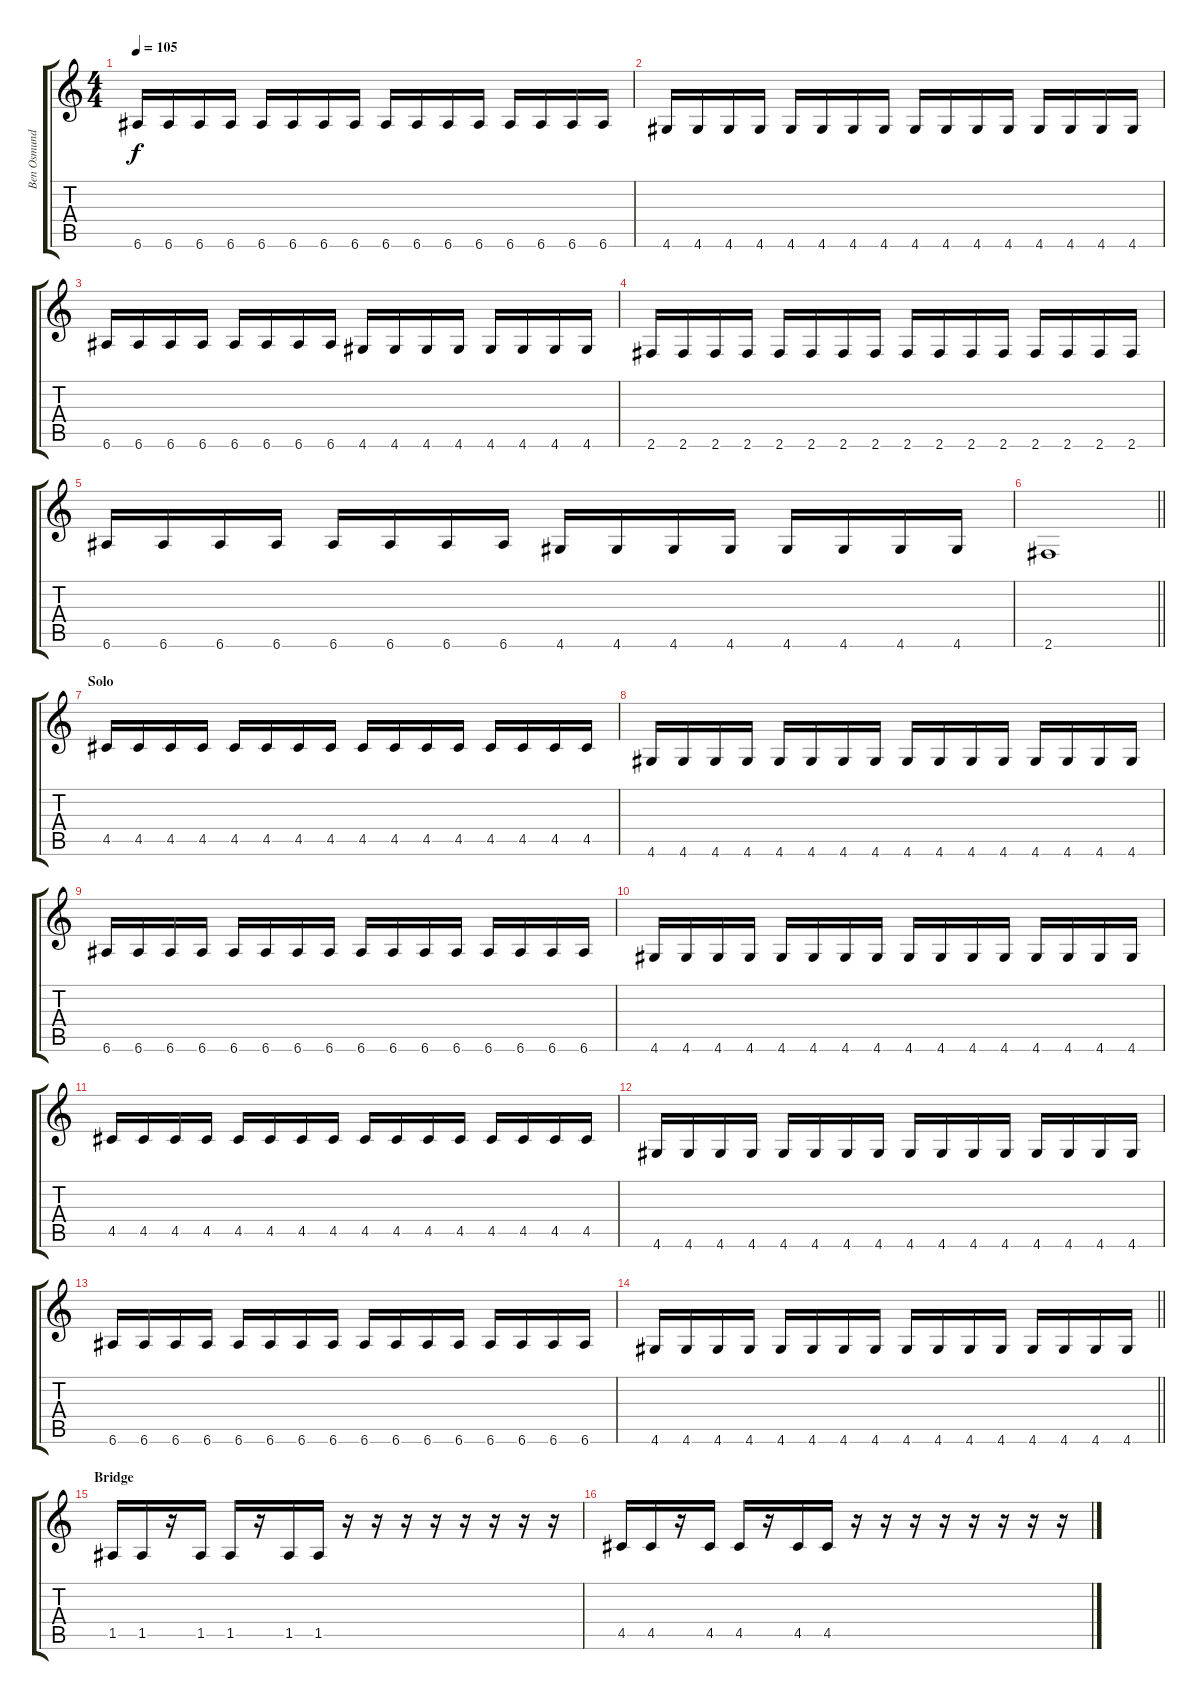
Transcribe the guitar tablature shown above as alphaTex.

\track ("Ben Osmundson" "Ben Osmund") {instrument electricbasspick}
\staff {score tabs}
\tuning (E4 B3 G3 D3 A2 E2) {hide}
\ts (4 4)
\tempo 105
\clef g2
\ks c
6.6.16{dy f} 6.6.16 6.6.16 6.6.16 6.6.16 6.6.16 6.6.16 6.6.16 6.6.16 6.6.16 6.6.16 6.6.16 6.6.16 6.6.16 6.6.16 6.6.16 |
4.6.16 4.6.16 4.6.16 4.6.16 4.6.16 4.6.16 4.6.16 4.6.16 4.6.16 4.6.16 4.6.16 4.6.16 4.6.16 4.6.16 4.6.16 4.6.16 |
6.6.16 6.6.16 6.6.16 6.6.16 6.6.16 6.6.16 6.6.16 6.6.16 4.6.16 4.6.16 4.6.16 4.6.16 4.6.16 4.6.16 4.6.16 4.6.16 |
2.6.16 2.6.16 2.6.16 2.6.16 2.6.16 2.6.16 2.6.16 2.6.16 2.6.16 2.6.16 2.6.16 2.6.16 2.6.16 2.6.16 2.6.16 2.6.16 |
6.6.16 6.6.16 6.6.16 6.6.16 6.6.16 6.6.16 6.6.16 6.6.16 4.6.16 4.6.16 4.6.16 4.6.16 4.6.16 4.6.16 4.6.16 4.6.16 |
\barLineRight lightlight
2.6.1 |
\section ("" "Solo")
4.5.16 4.5.16 4.5.16 4.5.16 4.5.16 4.5.16 4.5.16 4.5.16 4.5.16 4.5.16 4.5.16 4.5.16 4.5.16 4.5.16 4.5.16 4.5.16 |
4.6.16 4.6.16 4.6.16 4.6.16 4.6.16 4.6.16 4.6.16 4.6.16 4.6.16 4.6.16 4.6.16 4.6.16 4.6.16 4.6.16 4.6.16 4.6.16 |
6.6.16 6.6.16 6.6.16 6.6.16 6.6.16 6.6.16 6.6.16 6.6.16 6.6.16 6.6.16 6.6.16 6.6.16 6.6.16 6.6.16 6.6.16 6.6.16 |
4.6.16 4.6.16 4.6.16 4.6.16 4.6.16 4.6.16 4.6.16 4.6.16 4.6.16 4.6.16 4.6.16 4.6.16 4.6.16 4.6.16 4.6.16 4.6.16 |
4.5.16 4.5.16 4.5.16 4.5.16 4.5.16 4.5.16 4.5.16 4.5.16 4.5.16 4.5.16 4.5.16 4.5.16 4.5.16 4.5.16 4.5.16 4.5.16 |
4.6.16 4.6.16 4.6.16 4.6.16 4.6.16 4.6.16 4.6.16 4.6.16 4.6.16 4.6.16 4.6.16 4.6.16 4.6.16 4.6.16 4.6.16 4.6.16 |
6.6.16 6.6.16 6.6.16 6.6.16 6.6.16 6.6.16 6.6.16 6.6.16 6.6.16 6.6.16 6.6.16 6.6.16 6.6.16 6.6.16 6.6.16 6.6.16 |
\barLineRight lightlight
4.6.16 4.6.16 4.6.16 4.6.16 4.6.16 4.6.16 4.6.16 4.6.16 4.6.16 4.6.16 4.6.16 4.6.16 4.6.16 4.6.16 4.6.16 4.6.16 |
\section ("" "Bridge")
1.5.16 1.5.16 r.16 1.5.16 1.5.16 r.16 1.5.16 1.5.16 r.16 r.16 r.16 r.16 r.16 r.16 r.16 r.16 |
4.5.16 4.5.16 r.16 4.5.16 4.5.16 r.16 4.5.16 4.5.16 r.16 r.16 r.16 r.16 r.16 r.16 r.16 r.16
